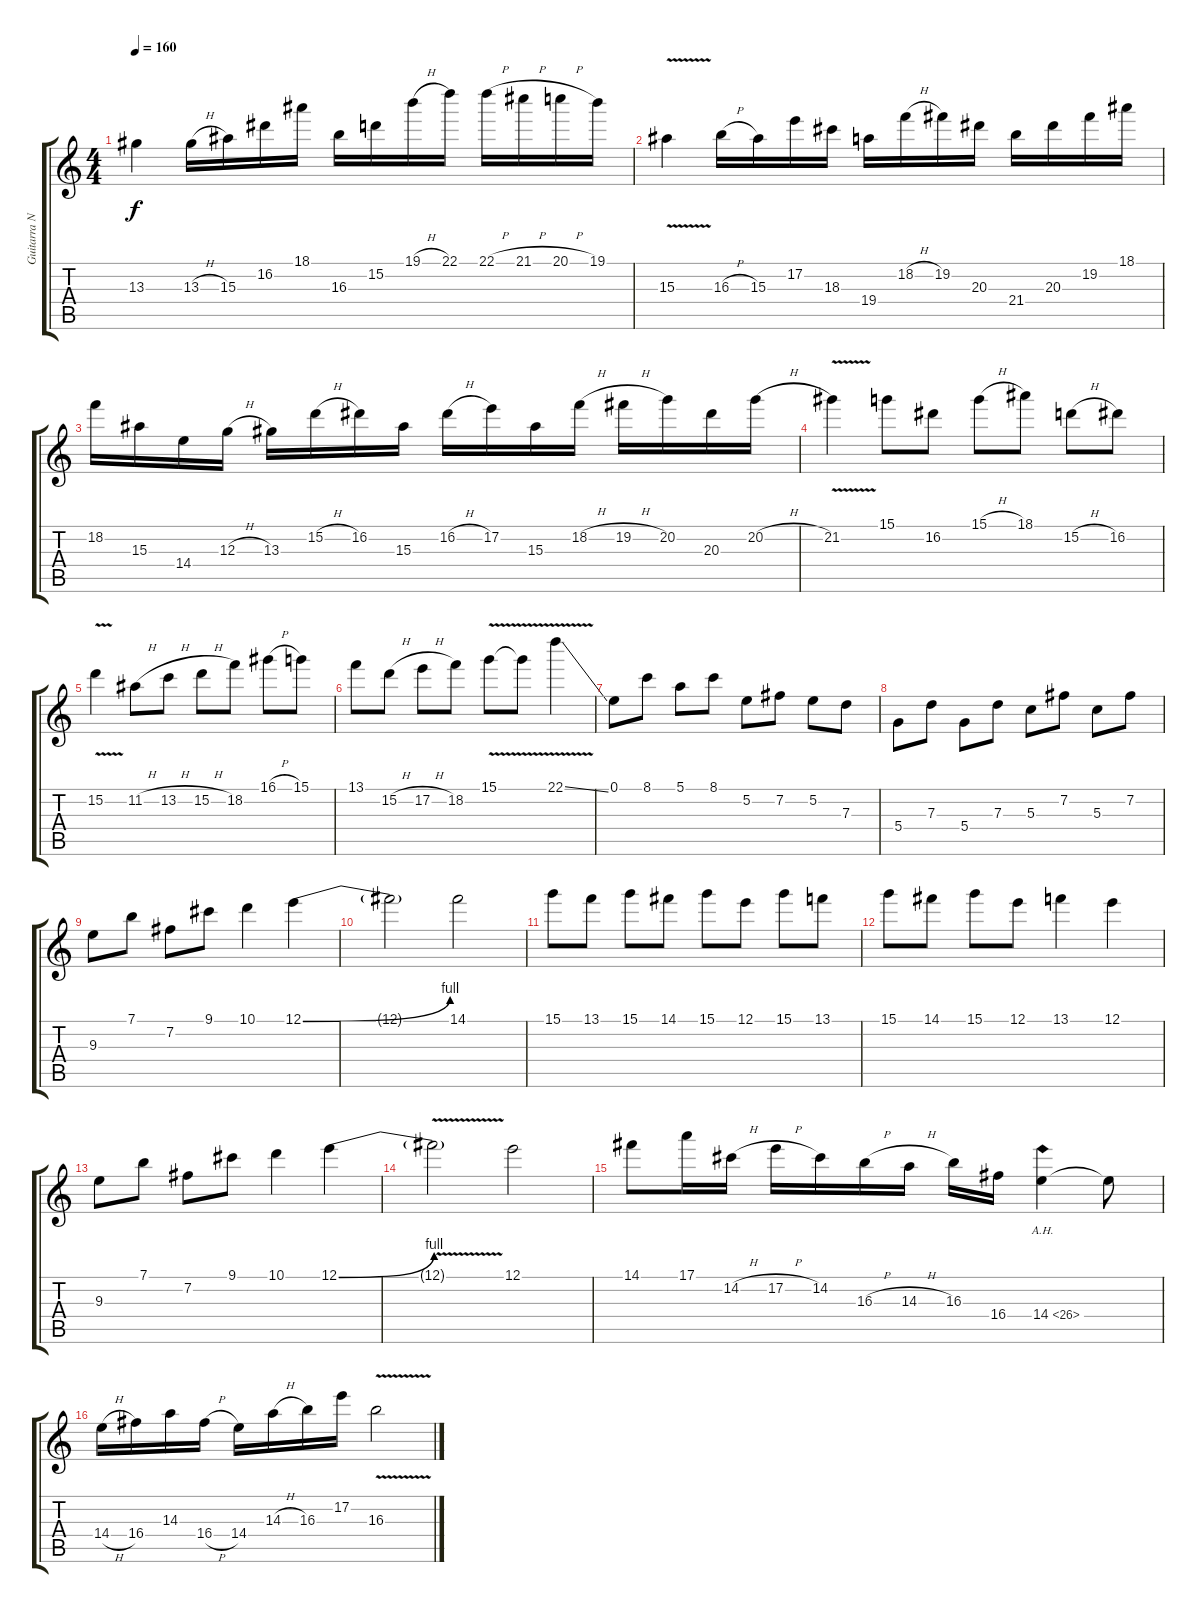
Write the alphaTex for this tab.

\track ("Guitarra N°1" "Guitarra N") {instrument overdrivenguitar}
\staff {score tabs}
\tuning (E4 B3 G3 D3 A2 E2) {hide}
\ts (4 4)
\tempo 160
\clef g2
\ks c
13.3.4{dy f} 13.3{h}.16 15.3.16 16.2.16 18.1.16 16.3.16 15.2.16 19.1{h}.16 22.1.16 22.1{h}.16 21.1{h}.16 20.1{h}.16 19.1.16 |
15.3{v}.4 16.3{h}.16 15.3.16 17.2.16 18.3.16 19.4.16 18.2{h}.16 19.2.16 20.3.16 21.4.16 20.3.16 19.2.16 18.1.16 |
18.2.16 15.3.16 14.4.16 12.3{h}.16 13.3.16 15.2{h}.16 16.2.16 15.3.16 16.2{h}.16 17.2.16 15.3.16 18.2{h}.16 19.2{h}.16 20.2.16 20.3.16 20.2{h}.16 |
21.2{v}.4 15.1.8 16.2.8 15.1{h}.8 18.1.8 15.2{h}.8 16.2.8 |
15.2{v}.4 11.2{h}.8 13.2{h}.8 15.2{h}.8 18.2.8 16.1{h}.8 15.1.8 |
13.1.8 15.2{h}.8 17.2{h}.8 18.2.8 15.1{v}.8 15.1{t}.8 22.1{v ss}.4 |
0.1.8 8.1.8 5.1.8 8.1.8 5.2.8 7.2.8 5.2.8 7.3.8 |
5.4.8 7.3.8 5.4.8 7.3.8 5.3.8 7.2.8 5.3.8 7.2.8 |
9.3.8 7.1.8 7.2.8 9.1.8 10.1.4 12.1{be (bend 0 0 60 4)}.4 |
12.1{t}.2 14.1.2 |
15.1.8 13.1.8 15.1.8 14.1.8 15.1.8 12.1.8 15.1.8 13.1.8 |
15.1.8 14.1.8 15.1.8 12.1.8 13.1.4 12.1.4 |
9.3.8 7.1.8 7.2.8 9.1.8 10.1.4 12.1{be (bend 0 0 60 4)}.4 |
12.1{v t}.2 12.1.2 |
14.1.8 17.1.16 14.2{h}.16 17.2{h}.16 14.2.16 16.3{h}.16 14.3{h}.16 16.3.16 16.4.16 14.4{ah 12}.4 14.4{t}.8 |
14.4{h}.16 16.4.16 14.3.16 16.4{h}.16 14.4.16 14.3{h}.16 16.3.16 17.2.16 16.3{v}.2
